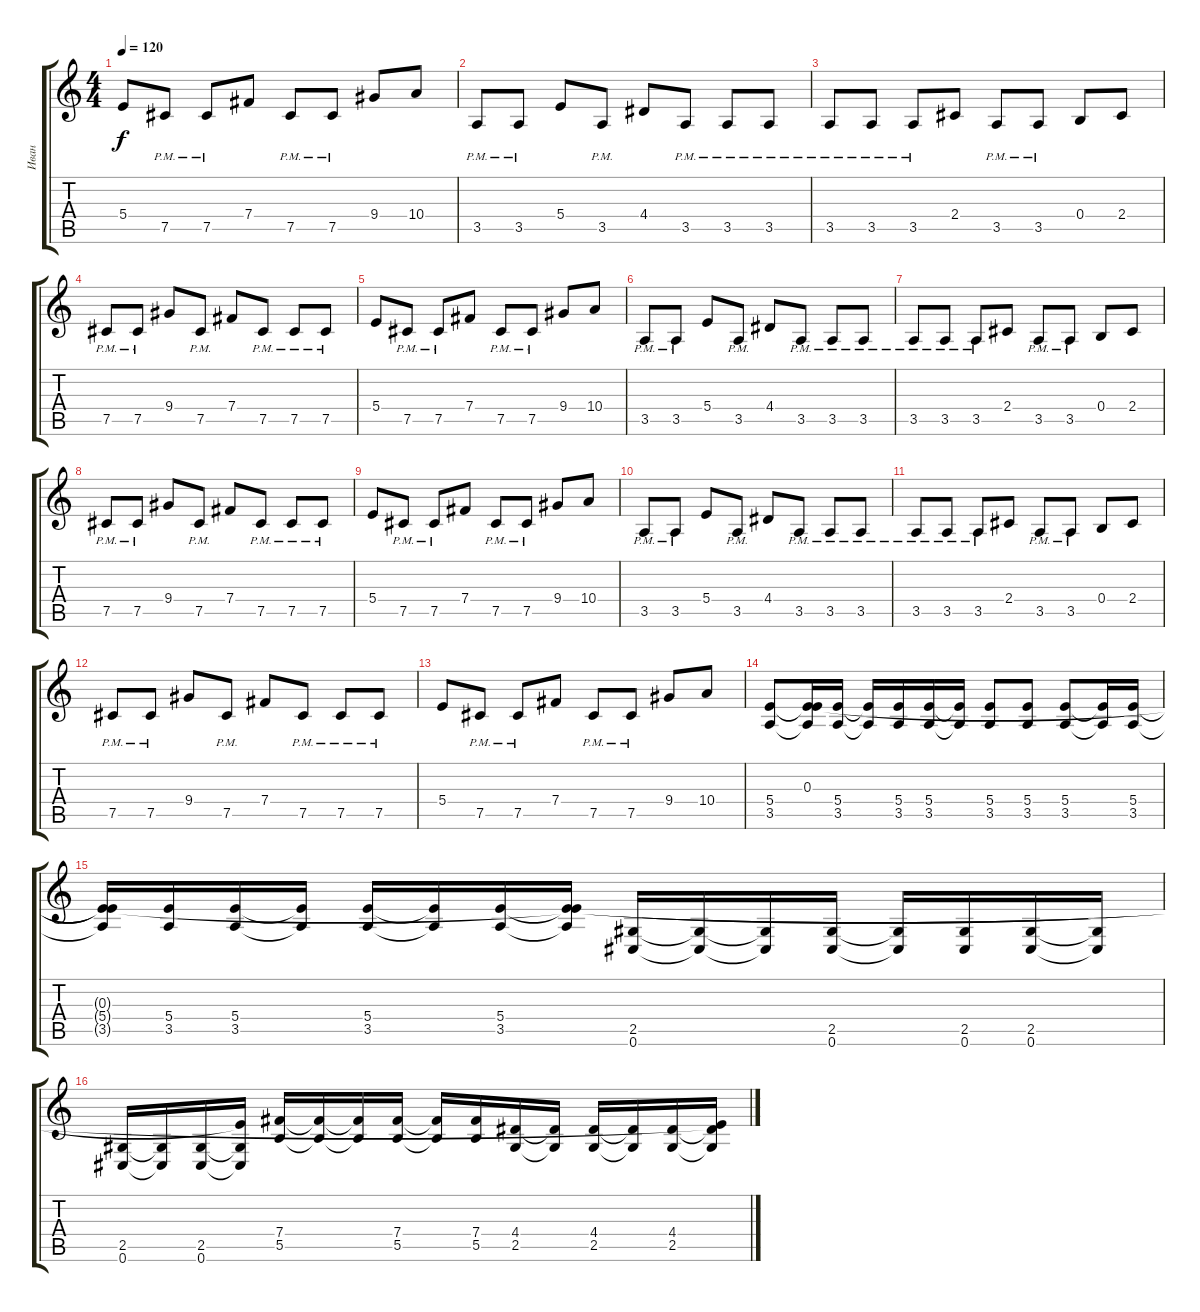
\track ("Иван" "Иван") {instrument distortionguitar}
\staff {score tabs}
\tuning (Db4 Ab3 E3 B2 Gb2 Db2) {hide}
\ts (4 4)
\tempo 120
\clef g2
\ks c
5.4.8{dy f} 7.5{pm}.8 7.5{pm}.8 7.4.8 7.5{pm}.8 7.5{pm}.8 9.4.8 10.4.8 |
3.5{pm}.8 3.5{pm}.8 5.4.8 3.5{pm}.8 4.4.8 3.5{pm}.8 3.5{pm}.8 3.5{pm}.8 |
3.5{pm}.8 3.5{pm}.8 3.5{pm}.8 2.4.8 3.5{pm}.8 3.5{pm}.8 0.4.8 2.4.8 |
7.5{pm}.8 7.5{pm}.8 9.4.8 7.5{pm}.8 7.4.8 7.5{pm}.8 7.5{pm}.8 7.5{pm}.8 |
5.4.8 7.5{pm}.8 7.5{pm}.8 7.4.8 7.5{pm}.8 7.5{pm}.8 9.4.8 10.4.8 |
3.5{pm}.8 3.5{pm}.8 5.4.8 3.5{pm}.8 4.4.8 3.5{pm}.8 3.5{pm}.8 3.5{pm}.8 |
3.5{pm}.8 3.5{pm}.8 3.5{pm}.8 2.4.8 3.5{pm}.8 3.5{pm}.8 0.4.8 2.4.8 |
7.5{pm}.8 7.5{pm}.8 9.4.8 7.5{pm}.8 7.4.8 7.5{pm}.8 7.5{pm}.8 7.5{pm}.8 |
5.4.8 7.5{pm}.8 7.5{pm}.8 7.4.8 7.5{pm}.8 7.5{pm}.8 9.4.8 10.4.8 |
3.5{pm}.8 3.5{pm}.8 5.4.8 3.5{pm}.8 4.4.8 3.5{pm}.8 3.5{pm}.8 3.5{pm}.8 |
3.5{pm}.8 3.5{pm}.8 3.5{pm}.8 2.4.8 3.5{pm}.8 3.5{pm}.8 0.4.8 2.4.8 |
7.5{pm}.8 7.5{pm}.8 9.4.8 7.5{pm}.8 7.4.8 7.5{pm}.8 7.5{pm}.8 7.5{pm}.8 |
5.4.8 7.5{pm}.8 7.5{pm}.8 7.4.8 7.5{pm}.8 7.5{pm}.8 9.4.8 10.4.8 |
(5.4 3.5).8 (0.3 5.4{t} 3.5{t}).16 (5.4 3.5).16 (5.4{t} 3.5{t}).16 (5.4 3.5).16 (5.4 3.5).16 (5.4{t} 3.5{t}).16 (5.4 3.5).8 (5.4 3.5).8 (5.4 3.5).8 (5.4{t} 3.5{t}).16 (5.4 3.5).16 |
(0.3{t} 5.4{t} 3.5{t}).16 (5.4 3.5).16 (5.4 3.5).16 (5.4{t} 3.5{t}).16 (5.4 3.5).16 (5.4{t} 3.5{t}).16 (5.4 3.5).16 (0.3{t} 5.4{t} 3.5{t}).16 (2.5 0.6).16 (2.5{t} 0.6{t}).16 (2.5{t} 0.6{t}).16 (2.5 0.6).16 (2.5{t} 0.6{t}).16 (2.5 0.6).16 (2.5 0.6).16 (2.5{t} 0.6{t}).16 |
(2.5 0.6).16 (2.5{t} 0.6{t}).16 (2.5 0.6).16 (5.4{t} 2.5{t} 0.6{t}).16 (7.4 5.5).16 (7.4{t} 5.5{t}).16 (7.4{t} 5.5{t}).16 (7.4 5.5).16 (7.4{t} 5.5{t}).16 (7.4 5.5).16 (4.4 2.5).16 (4.4{t} 2.5{t}).16 (4.4 2.5).16 (4.4{t} 2.5{t}).16 (4.4 2.5).16 (0.3{t} 4.4{t} 2.5{t}).16
